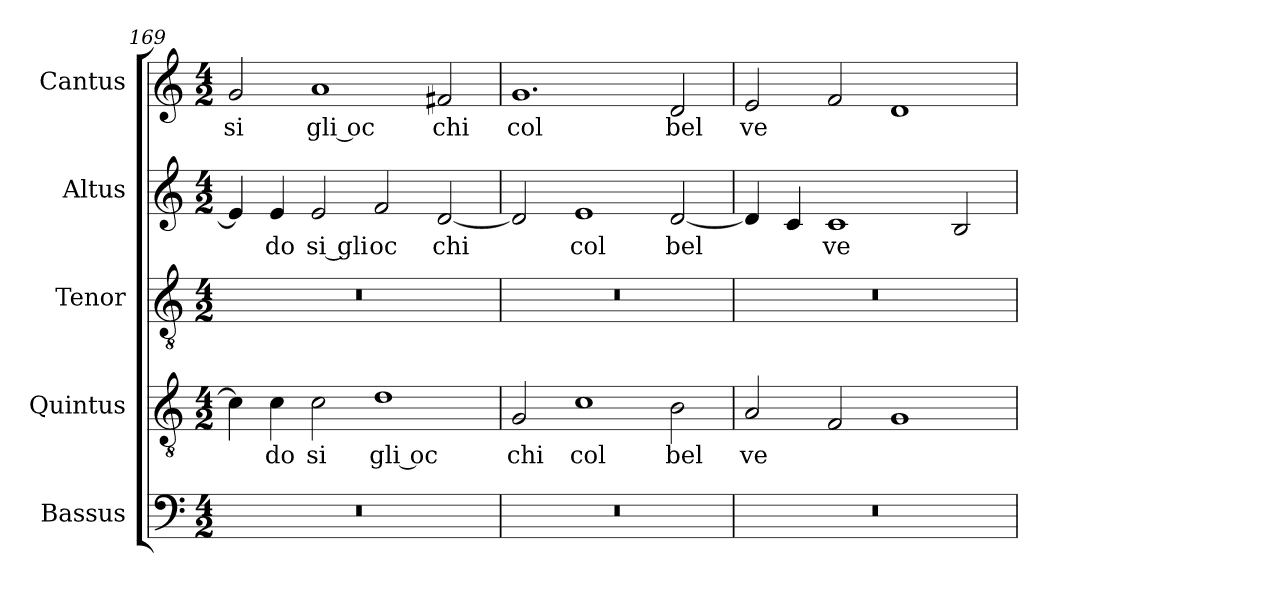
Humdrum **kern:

**kern	**kern	**text	**kern	**kern	**text	**kern	**text
*part5	*part4	*part4	*part3	*part2	*part2	*part1	*part1
*staff5	*staff4	*staff4	*staff3	*staff2	*staff2	*staff1	*staff1
*I"Bassus	*I"Quintus	*	*I"Tenor	*I"Altus	*	*I"Cantus	*
*I'Bassus	*I'Quintus	*	*I'Tenor	*I'Altus	*	*I'Cantus	*
*clefF4	*clefGv2	*	*clefGv2	*clefG2	*	*clefG2	*
*M4/2	*M4/2	*	*M4/2	*M4/2	*	*M4/2	*
=169	=169	=169	=169	=169	=169	=169	=169
!	!	!	!	!	!	!	!LO:LY:b:cj
0r	4c\]	.	0r	4e/]	.	2g/	si
!	!	!LO:LY:b:cj	!	!	!LO:LY:b:cj	!	!
.	4c\	do	.	4e/	do	.	.
!	!	!LO:LY:b:cj	!	!	!LO:LY:b:cj	!	!LO:LY:b:rj
.	2c\	si	.	2e/	si gli	1a	gli oc
!	!	!LO:LY:b:rj	!	!	!LO:LY:b	!	!
.	1d	gli oc	.	2f/	oc	.	.
!	!	!	!	!	!LO:LY:b	!	!LO:LY:b:cj
.	.	.	.	[<2d/	chi	2f#X/	chi
=170	=170	=170	=170	=170	=170	=170	=170
!	!	!LO:LY:b:cj	!	!	!	!	!LO:LY:b:cj
0r	2G/	chi	0r	2d/]	.	1.g	col
!	!	!LO:LY:b:cj	!	!	!LO:LY:b:cj	!	!
.	1c	col	.	1e	col	.	.
!	!	!LO:LY:b:cj	!	!	!LO:LY:b	!	!LO:LY:b:cj
.	2B\	bel	.	[<2d/	bel	2d/	bel
=171	=171	=171	=171	=171	=171	=171	=171
!	!	!LO:LY:b:cj	!	!	!	!	!LO:LY:b:cj
0r	2A/	ve	0r	4d/]	.	2e/	ve
.	.	.	.	4c/	.	.	.
!	!	!	!	!	!LO:LY:b:cj	!	!
.	2F/	.	.	1c	ve	2f/	.
.	1G	.	.	.	.	1d	.
.	.	.	.	2B/	.	.	.
=	=	=	=	=	=	=	=
*-	*-	*-	*-	*-	*-	*-	*-
